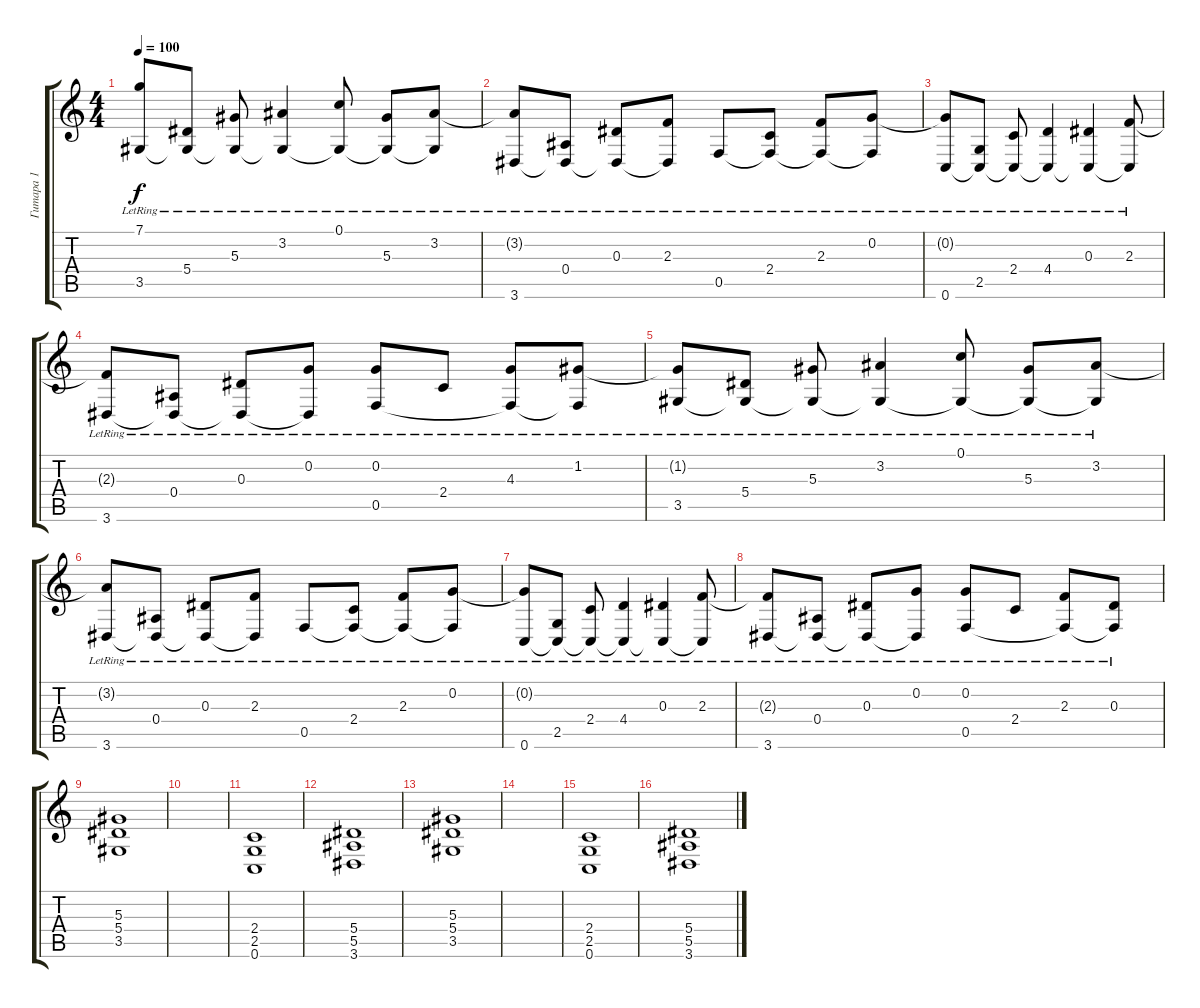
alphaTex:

\track ("Гитара 1" "Гитара 1") {instrument acousticguitarsteel}
\staff {score tabs}
\tuning (C4 G3 Eb3 Bb2 F2 C2) {hide}
\ts (4 4)
\tempo 100
\clef g2
\ks c
(7.1{t} 3.5{lr}).8{dy f} (5.4{lr} 3.5{t}).8 (5.3{lr} 3.5{t}).8 (3.2{lr} 3.5{t}).4 (0.1{lr} 3.5{t}).8 (5.3{lr} 3.5{t}).8 (3.2{lr} 3.5{t}).8 |
(3.2{t} 3.6{lr}).8 (0.4{lr} 3.6{t}).8 (0.3{lr} 3.6{t}).8 (2.3{lr} 3.6{t}).8 0.5{lr}.8 (2.4{lr} 0.5{t}).8 (2.3{lr} 0.5{t}).8 (0.2{lr} 0.5{t}).8 |
(0.2{t} 0.6{lr}).8 (2.5{lr} 0.6{t}).8 (2.4{lr} 0.6{t}).8 (4.4{lr} 0.6{t}).4 (0.3{lr} 0.6{t}).4 (2.3{lr} 0.6{t}).8 |
(2.3{t} 3.6{lr}).8 (0.4{lr} 3.6{t}).8 (0.3{lr} 3.6{t}).8 (0.2{lr} 3.6{t}).8 (0.2{lr} 0.5{lr}).8 2.4{lr}.8 (4.3{lr} 0.5{t}).8 (1.2{lr} 0.5{t}).8 |
(1.2{t} 3.5{lr}).8 (5.4{lr} 3.5{t}).8 (5.3{lr} 3.5{t}).8 (3.2{lr} 3.5{t}).4 (0.1{lr} 3.5{t}).8 (5.3{lr} 3.5{t}).8 (3.2{lr} 3.5{t}).8 |
(3.2{t} 3.6{lr}).8 (0.4{lr} 3.6{t}).8 (0.3{lr} 3.6{t}).8 (2.3{lr} 3.6{t}).8 0.5{lr}.8 (2.4{lr} 0.5{t}).8 (2.3{lr} 0.5{t}).8 (0.2{lr} 0.5{t}).8 |
(0.2{t} 0.6{lr}).8 (2.5{lr} 0.6{t}).8 (2.4{lr} 0.6{t}).8 (4.4{lr} 0.6{t}).4 (0.3{lr} 0.6{t}).4 (2.3{lr} 0.6{t}).8 |
(2.3{t} 3.6{lr}).8 (0.4{lr} 3.6{t}).8 (0.3{lr} 3.6{t}).8 (0.2{lr} 3.6{t}).8 (0.2{lr} 0.5{lr}).8 2.4{lr}.8 (2.3{lr} 0.5{t}).8 (0.3{lr} 0.5{t}).8 |
(5.3 5.4 3.5).1{instrument distortionguitar} |
|
(2.4 2.5 0.6).1 |
(5.4 5.5 3.6).1 |
(5.3 5.4 3.5).1 |
|
(2.4 2.5 0.6).1 |
(5.4 5.5 3.6).1
